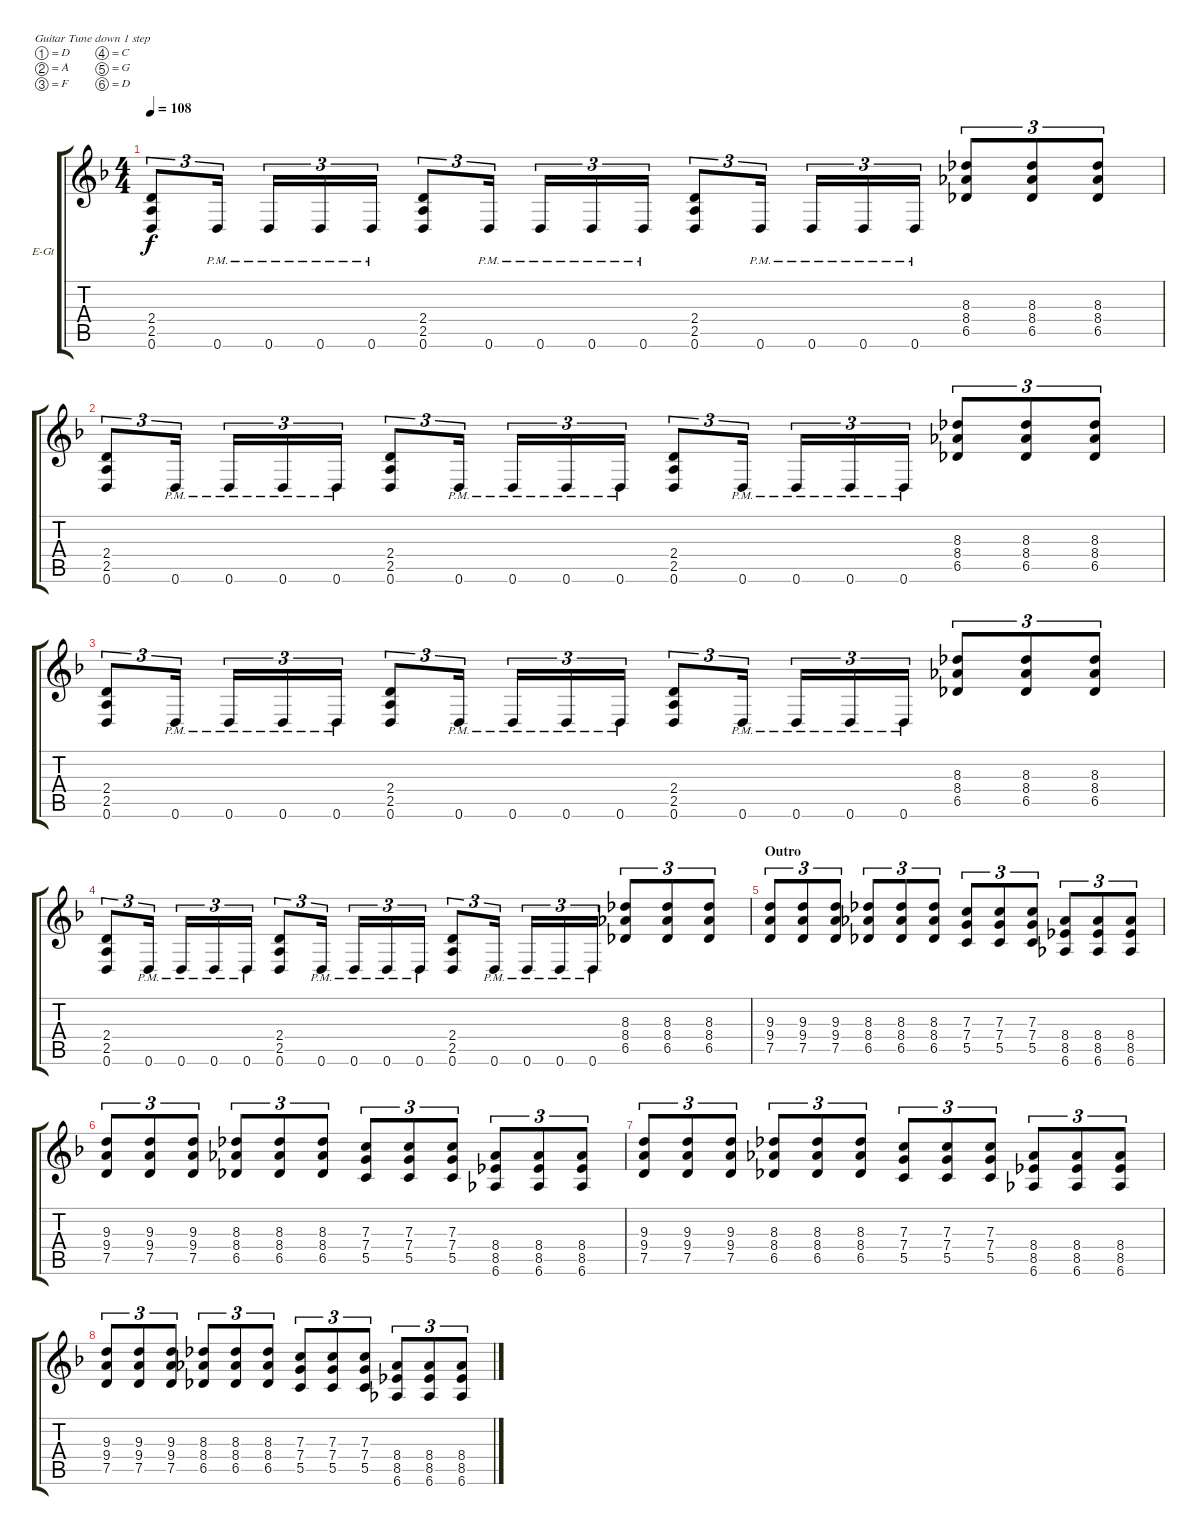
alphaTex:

\defaultSystemsLayout 4
\bracketExtendMode groupsimilarinstruments
\firstSystemTrackNameOrientation horizontal
\otherSystemsTrackNameOrientation horizontal
\track ("Electric Guitar" "E-Gt") {instrument distortionguitar}
\staff {score tabs}
\tuning (D4 A3 F3 C3 G2 D2)
\ts (4 4)
\tempo 108
\clef g2
\ks f
(0.6 2.5 2.4).8{tu (3 2) dy f} 0.6{pm}.16{tu (3 2)} 0.6{pm}.16{tu (3 2)} 0.6{pm}.16{tu (3 2)} 0.6{pm}.16{tu (3 2)} (0.6 2.5 2.4).8{tu (3 2)} 0.6{pm}.16{tu (3 2)} 0.6{pm}.16{tu (3 2)} 0.6{pm}.16{tu (3 2)} 0.6{pm}.16{tu (3 2)} (0.6 2.5 2.4).8{tu (3 2)} 0.6{pm}.16{tu (3 2)} 0.6{pm}.16{tu (3 2)} 0.6{pm}.16{tu (3 2)} 0.6{pm}.16{tu (3 2)} (6.5 8.4 8.3).8{tu (3 2)} (6.5 8.4 8.3).8{tu (3 2)} (6.5 8.4 8.3).8{tu (3 2)} |
(0.6 2.5 2.4).8{tu (3 2)} 0.6{pm}.16{tu (3 2)} 0.6{pm}.16{tu (3 2)} 0.6{pm}.16{tu (3 2)} 0.6{pm}.16{tu (3 2)} (0.6 2.5 2.4).8{tu (3 2)} 0.6{pm}.16{tu (3 2)} 0.6{pm}.16{tu (3 2)} 0.6{pm}.16{tu (3 2)} 0.6{pm}.16{tu (3 2)} (0.6 2.5 2.4).8{tu (3 2)} 0.6{pm}.16{tu (3 2)} 0.6{pm}.16{tu (3 2)} 0.6{pm}.16{tu (3 2)} 0.6{pm}.16{tu (3 2)} (6.5 8.4 8.3).8{tu (3 2)} (6.5 8.4 8.3).8{tu (3 2)} (6.5 8.4 8.3).8{tu (3 2)} |
(0.6 2.5 2.4).8{tu (3 2)} 0.6{pm}.16{tu (3 2)} 0.6{pm}.16{tu (3 2)} 0.6{pm}.16{tu (3 2)} 0.6{pm}.16{tu (3 2)} (0.6 2.5 2.4).8{tu (3 2)} 0.6{pm}.16{tu (3 2)} 0.6{pm}.16{tu (3 2)} 0.6{pm}.16{tu (3 2)} 0.6{pm}.16{tu (3 2)} (0.6 2.5 2.4).8{tu (3 2)} 0.6{pm}.16{tu (3 2)} 0.6{pm}.16{tu (3 2)} 0.6{pm}.16{tu (3 2)} 0.6{pm}.16{tu (3 2)} (6.5 8.4 8.3).8{tu (3 2)} (6.5 8.4 8.3).8{tu (3 2)} (6.5 8.4 8.3).8{tu (3 2)} |
(0.6 2.5 2.4).8{tu (3 2)} 0.6{pm}.16{tu (3 2)} 0.6{pm}.16{tu (3 2)} 0.6{pm}.16{tu (3 2)} 0.6{pm}.16{tu (3 2)} (0.6 2.5 2.4).8{tu (3 2)} 0.6{pm}.16{tu (3 2)} 0.6{pm}.16{tu (3 2)} 0.6{pm}.16{tu (3 2)} 0.6{pm}.16{tu (3 2)} (0.6 2.5 2.4).8{tu (3 2)} 0.6{pm}.16{tu (3 2)} 0.6{pm}.16{tu (3 2)} 0.6{pm}.16{tu (3 2)} 0.6{pm}.16{tu (3 2)} (6.5 8.4 8.3).8{tu (3 2)} (6.5 8.4 8.3).8{tu (3 2)} (6.5 8.4 8.3).8{tu (3 2)} |
\section ("" "Outro")
(7.5 9.4 9.3).8{tu (3 2)} (7.5 9.4 9.3).8{tu (3 2)} (7.5 9.4 9.3).8{tu (3 2)} (6.5 8.3 8.4).8{tu (3 2)} (6.5 8.3 8.4).8{tu (3 2)} (6.5 8.3 8.4).8{tu (3 2)} (5.5 7.4 7.3).8{tu (3 2)} (5.5 7.4 7.3).8{tu (3 2)} (5.5 7.4 7.3).8{tu (3 2)} (6.6 8.4 8.5).8{tu (3 2)} (6.6 8.4 8.5).8{tu (3 2)} (6.6 8.4 8.5).8{tu (3 2)} |
(7.5 9.4 9.3).8{tu (3 2)} (7.5 9.4 9.3).8{tu (3 2)} (7.5 9.4 9.3).8{tu (3 2)} (6.5 8.3 8.4).8{tu (3 2)} (6.5 8.3 8.4).8{tu (3 2)} (6.5 8.3 8.4).8{tu (3 2)} (5.5 7.4 7.3).8{tu (3 2)} (5.5 7.4 7.3).8{tu (3 2)} (5.5 7.4 7.3).8{tu (3 2)} (6.6 8.4 8.5).8{tu (3 2)} (6.6 8.4 8.5).8{tu (3 2)} (6.6 8.4 8.5).8{tu (3 2)} |
(7.5 9.4 9.3).8{tu (3 2)} (7.5 9.4 9.3).8{tu (3 2)} (7.5 9.4 9.3).8{tu (3 2)} (6.5 8.3 8.4).8{tu (3 2)} (6.5 8.3 8.4).8{tu (3 2)} (6.5 8.3 8.4).8{tu (3 2)} (5.5 7.4 7.3).8{tu (3 2)} (5.5 7.4 7.3).8{tu (3 2)} (5.5 7.4 7.3).8{tu (3 2)} (6.6 8.4 8.5).8{tu (3 2)} (6.6 8.4 8.5).8{tu (3 2)} (6.6 8.4 8.5).8{tu (3 2)} |
(7.5 9.4 9.3).8{tu (3 2)} (7.5 9.4 9.3).8{tu (3 2)} (7.5 9.4 9.3).8{tu (3 2)} (6.5 8.3 8.4).8{tu (3 2)} (6.5 8.3 8.4).8{tu (3 2)} (6.5 8.3 8.4).8{tu (3 2)} (5.5 7.4 7.3).8{tu (3 2)} (5.5 7.4 7.3).8{tu (3 2)} (5.5 7.4 7.3).8{tu (3 2)} (6.6 8.4 8.5).8{tu (3 2)} (6.6 8.4 8.5).8{tu (3 2)} (6.6 8.4 8.5).8{tu (3 2)}
